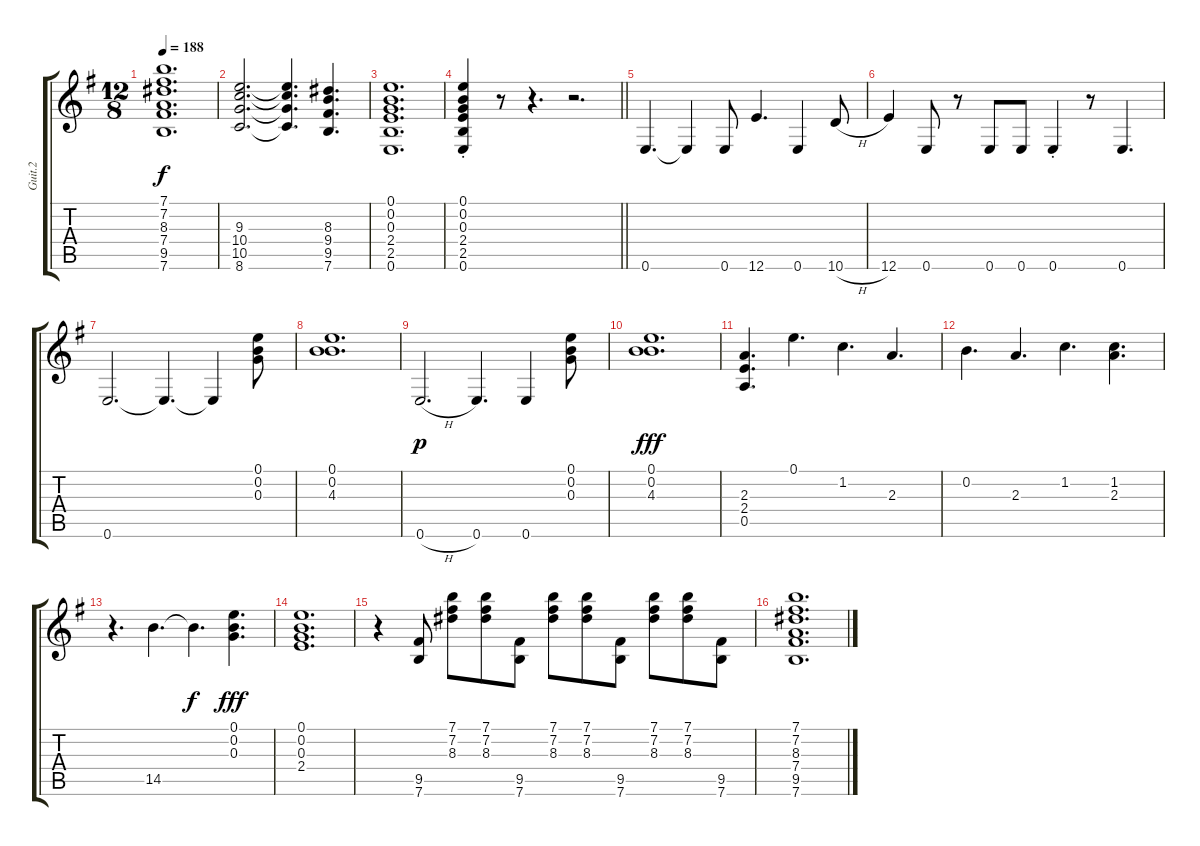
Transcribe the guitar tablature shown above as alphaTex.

\track ("Guit.2" "Guit.2") {instrument overdrivenguitar}
\staff {score tabs}
\tuning (E4 B3 G3 D3 A2 E2) {hide}
\ts (12 8)
\tempo 188
\clef g2
\ks g
(7.1 7.2 8.3 7.4 9.5 7.6).1{d dy f} |
(9.3 10.4 10.5 8.6).2{d} (9.3{t} 10.4{t} 10.5{t} 8.6{t}).4{d} (8.3 9.4 9.5 7.6).4{d} |
(0.1 0.2 0.3 2.4 2.5 0.6).1{d} |
\barLineRight lightlight
(0.1{st} 0.2 0.3 2.4 2.5 0.6).4 r.8 r.4{d} r.2{d} |
0.6.4{d} 0.6{t}.4 0.6.8 12.6.4{d} 0.6.4 10.6{h}.8 |
12.6.4 0.6.8 r.8 0.6.8 0.6.8 0.6{st}.4 r.8 0.6.4{d} |
0.6.2{d} 0.6{t}.4{d} 0.6{t}.4 (0.1 0.2 0.3).8 |
(0.1 0.2 4.3).1{d} |
0.6{h}.2{d dy p} 0.6.4{d} 0.6.4 (0.1 0.2 0.3).8 |
(0.1 0.2 4.3).1{d dy fff} |
(2.3 2.4 0.5).4{d} 0.1.4{d} 1.2.4{d} 2.3.4{d} |
0.2.4{d} 2.3.4{d} 1.2.4{d} (1.2 2.3).4{d} |
r.4{d} 14.5.4{d} 14.5{t}.4{d dy f} (0.1 0.2 0.3).4{d dy fff} |
(0.1 0.2 0.3 2.4).1{d} |
r.4 (9.5 7.6).8 (7.1 7.2 8.3).8 (7.1 7.2 8.3).8 (9.5 7.6).8 (7.1 7.2 8.3).8 (7.1 7.2 8.3).8 (9.5 7.6).8 (7.1 7.2 8.3).8 (7.1 7.2 8.3).8 (9.5 7.6).8 |
(7.1 7.2 8.3 7.4 9.5 7.6).1{d}
